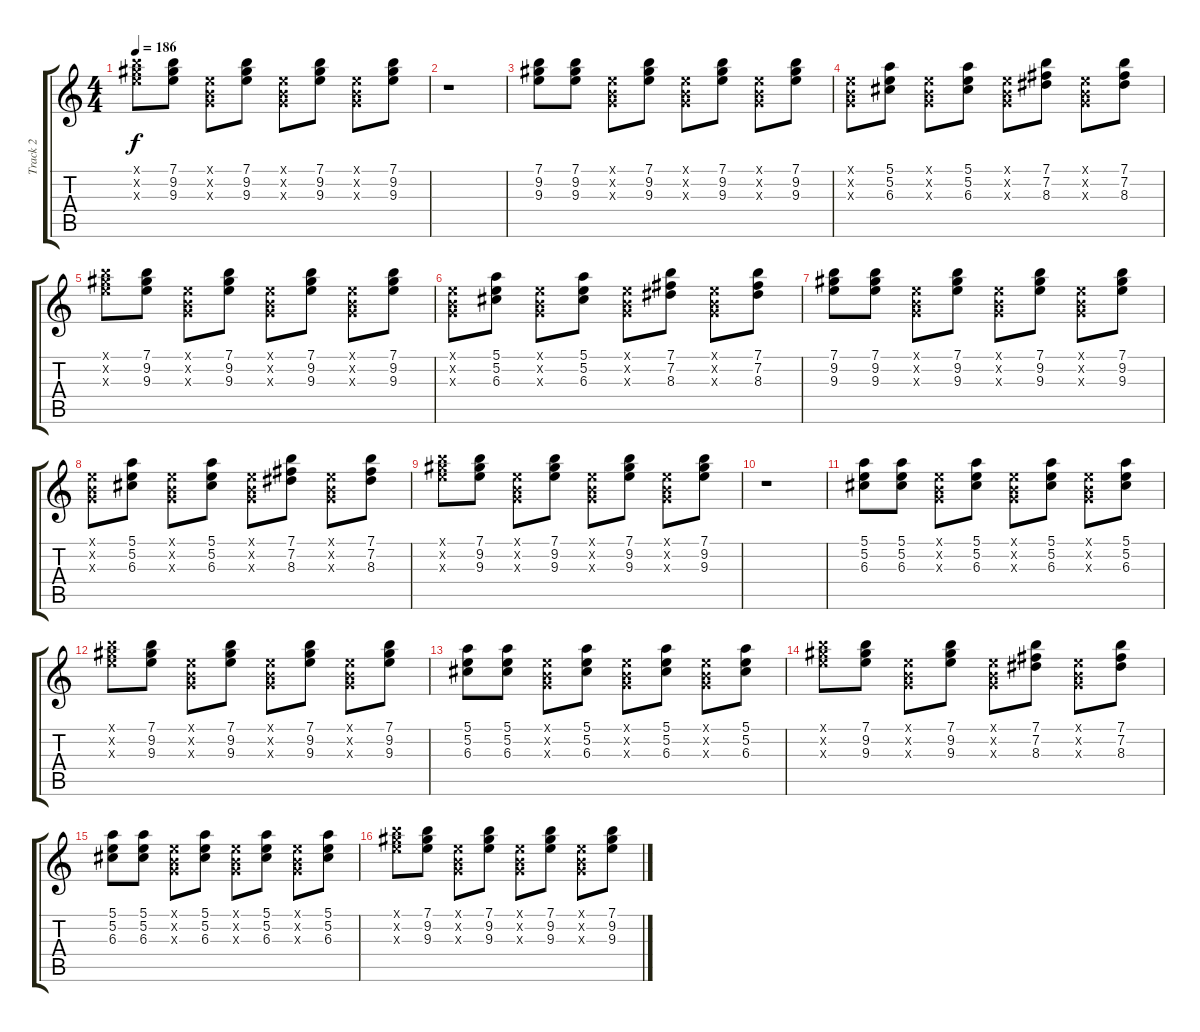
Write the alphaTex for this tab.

\track ("Track 2" "Track 2") {instrument acousticguitarsteel}
\staff {score tabs}
\tuning (E4 B3 G3 D3 A2 E2) {hide}
\ts (4 4)
\tempo 186
\clef g2
\ks c
(7.1{x} 9.2{x} 9.3{x}).8{dy f} (7.1 9.2 9.3).8 (0.1{x} 0.2{x} 0.3{x}).8 (7.1 9.2 9.3).8 (0.1{x} 0.2{x} 0.3{x}).8 (7.1 9.2 9.3).8 (0.1{x} 0.2{x} 0.3{x}).8 (7.1 9.2 9.3).8 |
r.1 |
(7.1 9.2 9.3).8 (7.1 9.2 9.3).8 (0.1{x} 0.2{x} 0.3{x}).8 (7.1 9.2 9.3).8 (0.1{x} 0.2{x} 0.3{x}).8 (7.1 9.2 9.3).8 (0.1{x} 0.2{x} 0.3{x}).8 (7.1 9.2 9.3).8 |
(0.1{x} 0.2{x} 0.3{x}).8 (5.1 5.2 6.3).8 (0.1{x} 0.2{x} 0.3{x}).8 (5.1 5.2 6.3).8 (0.1{x} 0.2{x} 0.3{x}).8 (7.1 7.2 8.3).8 (0.1{x} 0.2{x} 0.3{x}).8 (7.1 7.2 8.3).8 |
(7.1{x} 9.2{x} 9.3{x}).8 (7.1 9.2 9.3).8 (0.1{x} 0.2{x} 0.3{x}).8 (7.1 9.2 9.3).8 (0.1{x} 0.2{x} 0.3{x}).8 (7.1 9.2 9.3).8 (0.1{x} 0.2{x} 0.3{x}).8 (7.1 9.2 9.3).8 |
(0.1{x} 0.2{x} 0.3{x}).8 (5.1 5.2 6.3).8 (0.1{x} 0.2{x} 0.3{x}).8 (5.1 5.2 6.3).8 (0.1{x} 0.2{x} 0.3{x}).8 (7.1 7.2 8.3).8 (0.1{x} 0.2{x} 0.3{x}).8 (7.1 7.2 8.3).8 |
(7.1 9.2 9.3).8 (7.1 9.2 9.3).8 (0.1{x} 0.2{x} 0.3{x}).8 (7.1 9.2 9.3).8 (0.1{x} 0.2{x} 0.3{x}).8 (7.1 9.2 9.3).8 (0.1{x} 0.2{x} 0.3{x}).8 (7.1 9.2 9.3).8 |
(0.1{x} 0.2{x} 0.3{x}).8 (5.1 5.2 6.3).8 (0.1{x} 0.2{x} 0.3{x}).8 (5.1 5.2 6.3).8 (0.1{x} 0.2{x} 0.3{x}).8 (7.1 7.2 8.3).8 (0.1{x} 0.2{x} 0.3{x}).8 (7.1 7.2 8.3).8 |
(7.1{x} 9.2{x} 9.3{x}).8 (7.1 9.2 9.3).8 (0.1{x} 0.2{x} 0.3{x}).8 (7.1 9.2 9.3).8 (0.1{x} 0.2{x} 0.3{x}).8 (7.1 9.2 9.3).8 (0.1{x} 0.2{x} 0.3{x}).8 (7.1 9.2 9.3).8 |
r.1 |
(5.1 5.2 6.3).8 (5.1 5.2 6.3).8 (0.1{x} 0.2{x} 0.3{x}).8 (5.1 5.2 6.3).8 (0.1{x} 0.2{x} 0.3{x}).8 (5.1 5.2 6.3).8 (0.1{x} 0.2{x} 0.3{x}).8 (5.1 5.2 6.3).8 |
(7.1{x} 9.2{x} 9.3{x}).8 (7.1 9.2 9.3).8 (0.1{x} 0.2{x} 0.3{x}).8 (7.1 9.2 9.3).8 (0.1{x} 0.2{x} 0.3{x}).8 (7.1 9.2 9.3).8 (0.1{x} 0.2{x} 0.3{x}).8 (7.1 9.2 9.3).8 |
(5.1 5.2 6.3).8 (5.1 5.2 6.3).8 (0.1{x} 0.2{x} 0.3{x}).8 (5.1 5.2 6.3).8 (0.1{x} 0.2{x} 0.3{x}).8 (5.1 5.2 6.3).8 (0.1{x} 0.2{x} 0.3{x}).8 (5.1 5.2 6.3).8 |
(7.1{x} 9.2{x} 9.3{x}).8 (7.1 9.2 9.3).8 (0.1{x} 0.2{x} 0.3{x}).8 (7.1 9.2 9.3).8 (0.1{x} 0.2{x} 0.3{x}).8 (7.1 7.2 8.3).8 (0.1{x} 0.2{x} 0.3{x}).8 (7.1 7.2 8.3).8 |
(5.1 5.2 6.3).8 (5.1 5.2 6.3).8 (0.1{x} 0.2{x} 0.3{x}).8 (5.1 5.2 6.3).8 (0.1{x} 0.2{x} 0.3{x}).8 (5.1 5.2 6.3).8 (0.1{x} 0.2{x} 0.3{x}).8 (5.1 5.2 6.3).8 |
(7.1{x} 9.2{x} 9.3{x}).8 (7.1 9.2 9.3).8 (0.1{x} 0.2{x} 0.3{x}).8 (7.1 9.2 9.3).8 (0.1{x} 0.2{x} 0.3{x}).8 (7.1 9.2 9.3).8 (0.1{x} 0.2{x} 0.3{x}).8 (7.1 9.2 9.3).8
